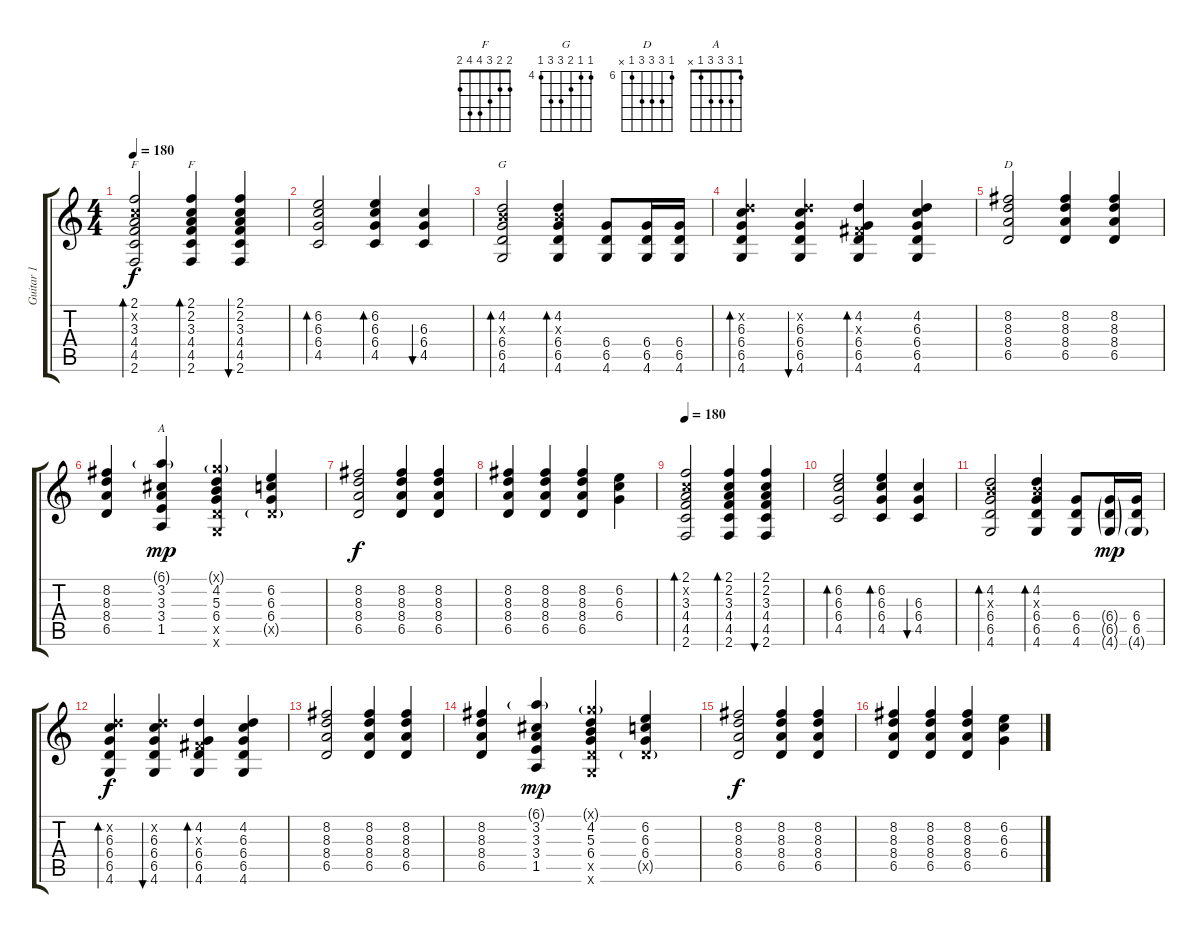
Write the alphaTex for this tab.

\track ("Guitar 1 " "Guitar 1 ") {instrument acousticguitarsteel}
\staff {score tabs}
\tuning (Eb4 Bb3 Gb3 Db3 Ab2 Eb2) {hide}
\chord ("F" 9 11 11 11 9 x) {firstfret 9}
\chord ("F" 2 2 3 4 4 2)
\chord ("G" 4 4 5 6 6 4) {firstfret 4}
\chord ("D" 6 8 8 8 6 x) {firstfret 6}
\chord ("A" 1 3 3 3 1 x)
\ts (4 4)
\tempo 180
\clef g2
\ks c
(2.1 2.2{x} 3.3 4.4 4.5 2.6).2{bd 120 ch "F" dy f volume 16} (2.1 2.2 3.3 4.4 4.5 2.6).4{bd 120 ch "F"} (2.1 2.2 3.3 4.4 4.5 2.6).4{bu 120} |
(6.2 6.3 6.4 4.5).2{bd 240} (6.2 6.3 6.4 4.5).4{bd 240} (6.3 6.4 4.5).4{bu 240} |
(4.2 5.3{x} 6.4 6.5 4.6).2{bd 240 ch "G"} (4.2 5.3{x} 6.4 6.5 4.6).4{bd 240} (6.4 6.5 4.6).8 (6.4 6.5 4.6).16 (6.4 6.5 4.6).16 |
(4.2{x} 6.3 6.4 6.5 4.6).4{bd 120} (4.2{x} 6.3 6.4 6.5 4.6).4{bu 60} (4.2 0.3{x} 6.4 6.5 4.6).4{bd 60} (4.2 6.3 6.4 6.5 4.6).4 |
(8.2 8.3 8.4 6.5).2{ch "D"} (8.2 8.3 8.4 6.5).4 (8.2 8.3 8.4 6.5).4 |
(8.2 8.3 8.4 6.5).4 (6.1{g} 3.2 3.3 3.4 1.5).4{ch "A" dy mp} (4.1{g x} 4.2 5.3 6.4 6.5{x} 4.6{x}).4 (6.2 6.3 6.4 6.5{g x}).4 |
(8.2 8.3 8.4 6.5).2{dy f} (8.2 8.3 8.4 6.5).4 (8.2 8.3 8.4 6.5).4 |
(8.2 8.3 8.4 6.5).4 (8.2 8.3 8.4 6.5).4 (8.2 8.3 8.4 6.5).4 (6.2 6.3 6.4).4 |
\tempo 180
(2.1 2.2{x} 3.3 4.4 4.5 2.6).2{bd 120 volume 16} (2.1 2.2 3.3 4.4 4.5 2.6).4{bd 120} (2.1 2.2 3.3 4.4 4.5 2.6).4{bu 120} |
(6.2 6.3 6.4 4.5).2{bd 240} (6.2 6.3 6.4 4.5).4{bd 240} (6.3 6.4 4.5).4{bu 240} |
(4.2 5.3{x} 6.4 6.5 4.6).2{bd 240} (4.2 5.3{x} 6.4 6.5 4.6).4{bd 240} (6.4 6.5 4.6).8 (6.4{g} 6.5{g} 4.6{g}).16{dy mp} (6.4 6.5 4.6{g}).16 |
(4.2{x} 6.3 6.4 6.5 4.6).4{bd 120 dy f} (4.2{x} 6.3 6.4 6.5 4.6).4{bu 60} (4.2 0.3{x} 6.4 6.5 4.6).4{bd 60} (4.2 6.3 6.4 6.5 4.6).4 |
(8.2 8.3 8.4 6.5).2 (8.2 8.3 8.4 6.5).4 (8.2 8.3 8.4 6.5).4 |
(8.2 8.3 8.4 6.5).4 (6.1{g} 3.2 3.3 3.4 1.5).4{dy mp} (4.1{g x} 4.2 5.3 6.4 6.5{x} 4.6{x}).4 (6.2 6.3 6.4 6.5{g x}).4 |
(8.2 8.3 8.4 6.5).2{dy f} (8.2 8.3 8.4 6.5).4 (8.2 8.3 8.4 6.5).4 |
(8.2 8.3 8.4 6.5).4 (8.2 8.3 8.4 6.5).4 (8.2 8.3 8.4 6.5).4 (6.2 6.3 6.4).4
